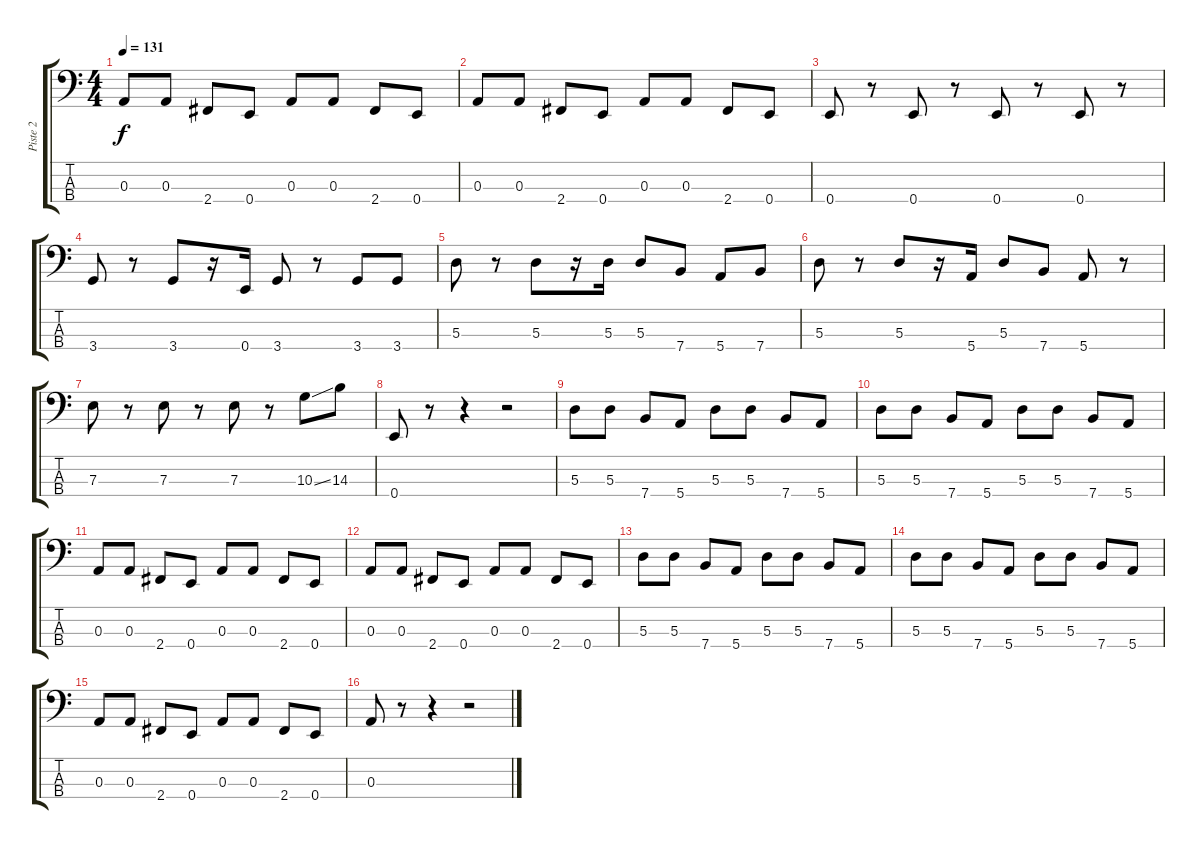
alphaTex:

\track ("Piste 2" "Piste 2") {instrument electricbasspick}
\staff {score tabs}
\tuning (G2 D2 A1 E1) {hide}
\ts (4 4)
\tempo 131
\clef f4
\ks c
0.3.8{dy f} 0.3.8 2.4.8 0.4.8 0.3.8 0.3.8 2.4.8 0.4.8 |
0.3.8 0.3.8 2.4.8 0.4.8 0.3.8 0.3.8 2.4.8 0.4.8 |
0.4.8 r.8 0.4.8 r.8 0.4.8 r.8 0.4.8 r.8 |
3.4.8 r.8 3.4.8 r.16 0.4.16 3.4.8 r.8 3.4.8 3.4.8 |
5.3.8 r.8 5.3.8 r.16 5.3.16 5.3.8 7.4.8 5.4.8 7.4.8 |
5.3.8 r.8 5.3.8 r.16 5.4.16 5.3.8 7.4.8 5.4.8 r.8 |
7.3.8 r.8 7.3.8 r.8 7.3.8 r.8 10.3{ss}.8 14.3.8 |
0.4.8 r.8 r.4 r.2 |
5.3.8 5.3.8 7.4.8 5.4.8 5.3.8 5.3.8 7.4.8 5.4.8 |
5.3.8 5.3.8 7.4.8 5.4.8 5.3.8 5.3.8 7.4.8 5.4.8 |
0.3.8 0.3.8 2.4.8 0.4.8 0.3.8 0.3.8 2.4.8 0.4.8 |
0.3.8 0.3.8 2.4.8 0.4.8 0.3.8 0.3.8 2.4.8 0.4.8 |
5.3.8 5.3.8 7.4.8 5.4.8 5.3.8 5.3.8 7.4.8 5.4.8 |
5.3.8 5.3.8 7.4.8 5.4.8 5.3.8 5.3.8 7.4.8 5.4.8 |
0.3.8 0.3.8 2.4.8 0.4.8 0.3.8 0.3.8 2.4.8 0.4.8 |
0.3.8 r.8 r.4 r.2
